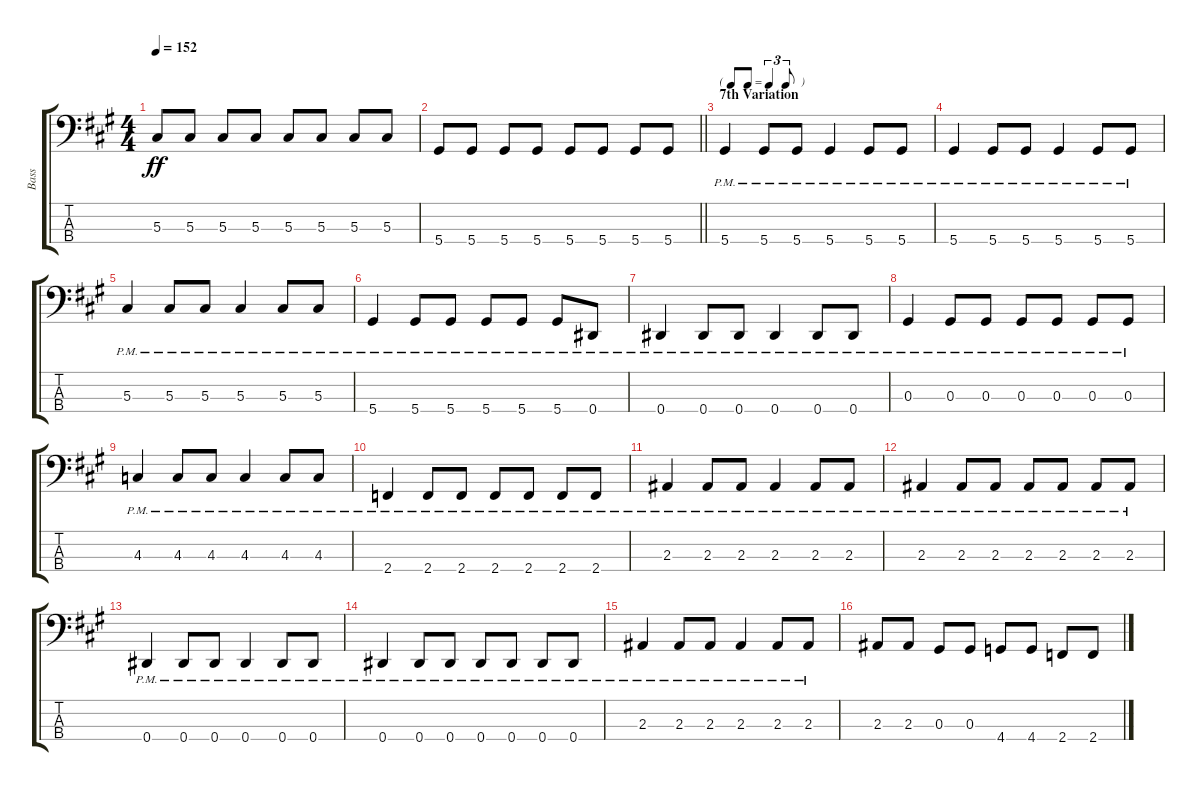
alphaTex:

\track ("Bass" "Bass") {instrument electricbasspick}
\staff {score tabs}
\tuning (Gb2 Db2 Ab1 Eb1) {hide}
\ts (4 4)
\tempo 152
\clef f4
\ks a
5.3.8{dy ff} 5.3.8 5.3.8 5.3.8 5.3.8 5.3.8 5.3.8 5.3.8 |
\barLineRight lightlight
5.4.8 5.4.8 5.4.8 5.4.8 5.4.8 5.4.8 5.4.8 5.4.8 |
\tf triplet8th
\section ("" "7th Variation")
5.4{pm}.4 5.4{pm}.8 5.4{pm}.8 5.4{pm}.4 5.4{pm}.8 5.4{pm}.8 |
5.4{pm}.4 5.4{pm}.8 5.4{pm}.8 5.4{pm}.4 5.4{pm}.8 5.4{pm}.8 |
5.3{pm}.4 5.3{pm}.8 5.3{pm}.8 5.3{pm}.4 5.3{pm}.8 5.3{pm}.8 |
5.4{pm}.4 5.4{pm}.8 5.4{pm}.8 5.4{pm}.8 5.4{pm}.8 5.4{pm}.8 0.4{pm}.8 |
0.4{pm}.4 0.4{pm}.8 0.4{pm}.8 0.4{pm}.4 0.4{pm}.8 0.4{pm}.8 |
0.3{pm}.4 0.3{pm}.8 0.3{pm}.8 0.3{pm}.8 0.3{pm}.8 0.3{pm}.8 0.3{pm}.8 |
4.3{pm}.4 4.3{pm}.8 4.3{pm}.8 4.3{pm}.4 4.3{pm}.8 4.3{pm}.8 |
2.4{pm}.4 2.4{pm}.8 2.4{pm}.8 2.4{pm}.8 2.4{pm}.8 2.4{pm}.8 2.4{pm}.8 |
2.3{pm}.4 2.3{pm}.8 2.3{pm}.8 2.3{pm}.4 2.3{pm}.8 2.3{pm}.8 |
2.3{pm}.4 2.3{pm}.8 2.3{pm}.8 2.3{pm}.8 2.3{pm}.8 2.3{pm}.8 2.3{pm}.8 |
0.4{pm}.4 0.4{pm}.8 0.4{pm}.8 0.4{pm}.4 0.4{pm}.8 0.4{pm}.8 |
0.4{pm}.4 0.4{pm}.8 0.4{pm}.8 0.4{pm}.8 0.4{pm}.8 0.4{pm}.8 0.4{pm}.8 |
2.3{pm}.4 2.3{pm}.8 2.3{pm}.8 2.3{pm}.4 2.3{pm}.8 2.3{pm}.8 |
2.3.8 2.3.8 0.3.8 0.3.8 4.4.8 4.4.8 2.4.8 2.4.8
